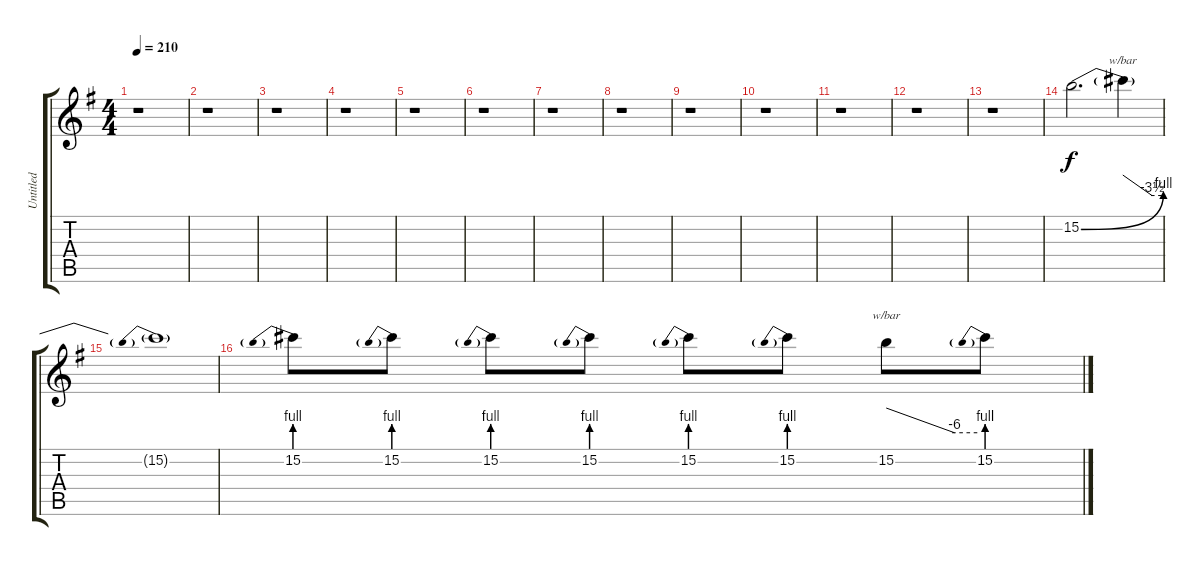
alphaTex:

\track ("Untitled" "Untitled") {instrument distortionguitar}
\staff {score tabs}
\tuning (Db4 Ab3 E3 B2 Gb2 Db2) {hide}
\ts (4 4)
\tempo 210
\clef g2
\ks g
r.1{dy f instrument distortionguitar} |
r.1 |
r.1 |
r.1 |
r.1 |
r.1 |
r.1 |
r.1 |
r.1 |
r.1 |
r.1 |
r.1 |
r.1 |
15.2{be (bend 0 0 60 4)}.2{d} 15.2{t}.4{tbe (custom default 0 0 45 -14 60 -14)} |
15.2{be (prebend 0 4 60 4) t}.1 |
15.2{be (prebend 0 4 60 4)}.8 15.2{be (prebend 0 4 60 4)}.8 15.2{be (prebend 0 4 60 4)}.8 15.2{be (prebend 0 4 60 4)}.8 15.2{be (prebend 0 4 60 4)}.8 15.2{be (prebend 0 4 60 4)}.8 15.2.8{tbe (custom default 0 0 45 -24 60 -24)} 15.2{be (prebend 0 4 60 4)}.8
